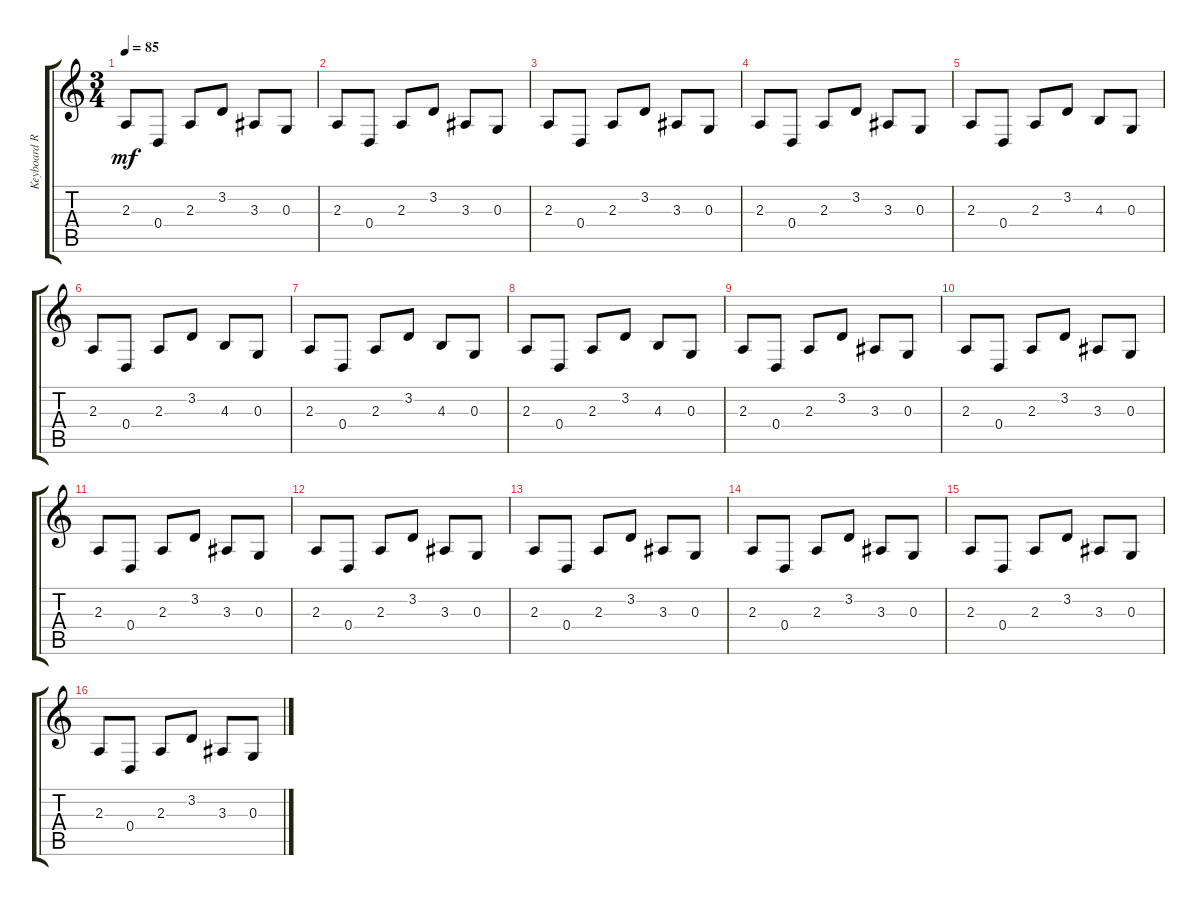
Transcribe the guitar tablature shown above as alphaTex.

\track ("Keyboard Rythm (Delay)" "Keyboard R") {instrument stringensemble1}
\staff {score tabs}
\tuning (E4 B3 G3 D3 A2 E2) {hide}
\ts (3 4)
\tempo 85
\clef g2
\ks c
2.3.8{dy mf} 0.4.8 2.3.8 3.2.8 3.3.8 0.3.8 |
2.3.8 0.4.8 2.3.8 3.2.8 3.3.8 0.3.8 |
2.3.8 0.4.8 2.3.8 3.2.8 3.3.8 0.3.8 |
2.3.8 0.4.8 2.3.8 3.2.8 3.3.8 0.3.8 |
2.3.8 0.4.8 2.3.8 3.2.8 4.3.8 0.3.8 |
2.3.8 0.4.8 2.3.8 3.2.8 4.3.8 0.3.8 |
2.3.8 0.4.8 2.3.8 3.2.8 4.3.8 0.3.8 |
2.3.8 0.4.8 2.3.8 3.2.8 4.3.8 0.3.8 |
2.3.8 0.4.8 2.3.8 3.2.8 3.3.8 0.3.8 |
2.3.8 0.4.8 2.3.8 3.2.8 3.3.8 0.3.8 |
2.3.8 0.4.8 2.3.8 3.2.8 3.3.8 0.3.8 |
2.3.8 0.4.8 2.3.8 3.2.8 3.3.8 0.3.8 |
2.3.8 0.4.8 2.3.8 3.2.8 3.3.8 0.3.8 |
2.3.8 0.4.8 2.3.8 3.2.8 3.3.8 0.3.8 |
2.3.8 0.4.8 2.3.8 3.2.8 3.3.8 0.3.8 |
2.3.8 0.4.8 2.3.8 3.2.8 3.3.8 0.3.8
